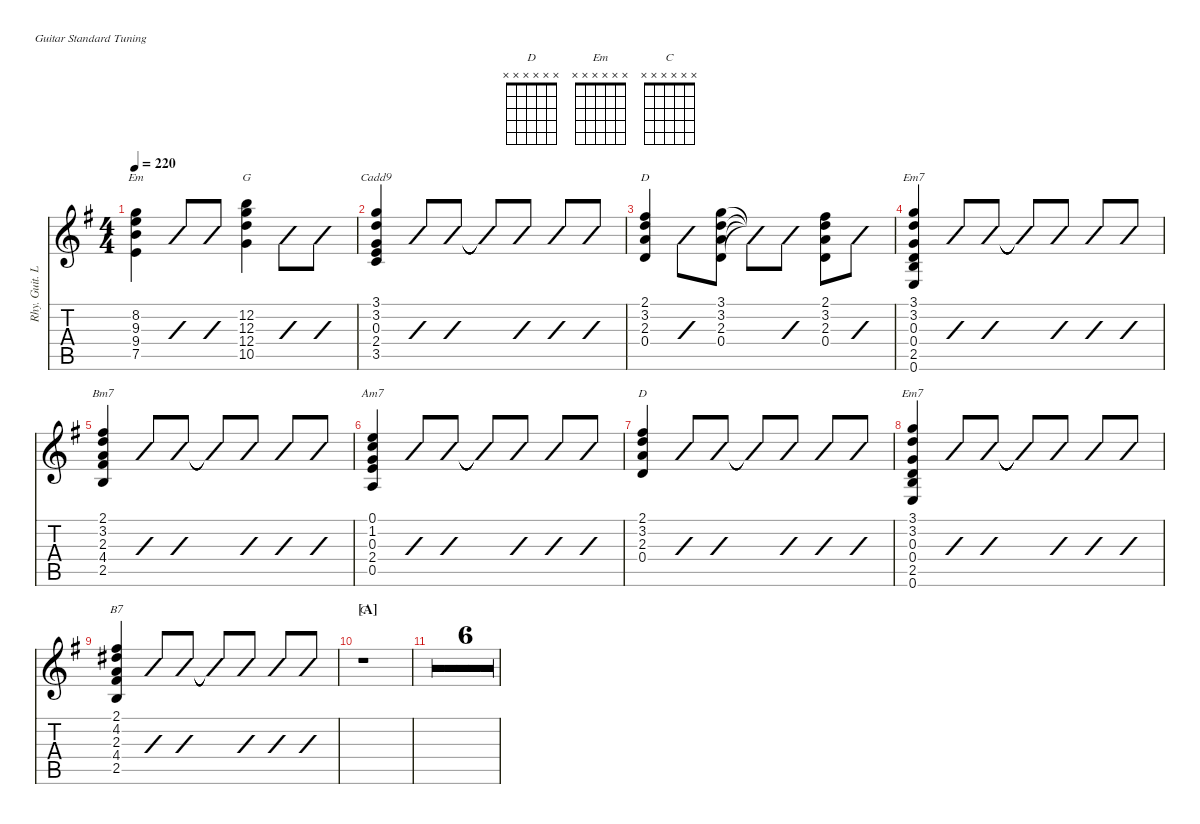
\hideDynamics
\bracketExtendMode nobrackets
\multiBarRest
\otherSystemsTrackNameOrientation horizontal
\track ("Rhy. Guit. L" "Rhy. Guit. L") {multiBarRest instrument distortionguitar}
\staff {score tabs}
\tuning (E4 B3 G3 D3 A2 E2)
\chord ("Cadd9" 3 3 0 2 3 x) {showdiagram false showfingering false}
\chord ("D" 2 3 2 0 x x) {showdiagram false showfingering false barre 2}
\chord ("Em7" 3 3 0 0 2 0) {showdiagram false showfingering false barre 3}
\chord ("Bm7" 2 3 2 4 2 x) {showdiagram false showfingering false barre (2 2)}
\chord ("Em" x 8 9 9 7 x) {firstfret 7 showdiagram false showfingering false}
\chord ("G" x 12 12 12 10 x) {firstfret 10 showdiagram false showfingering false}
\chord ("Am7" 0 1 0 2 0 x) {showdiagram false showfingering false}
\chord ("B7" 2 4 2 4 2 x) {showdiagram false showfingering false barre (2 2)}
\chord ("C" x x x x x x)
\chord ("D" x x x x x x)
\chord ("Em" x x x x x x)
\ts (4 4)
\tempo 220
\clef g2
\scale
0.946925
\ks g
(7.5{acc forcenatural} 9.4{acc forcenatural} 9.3{acc forcenatural} 8.2{acc forcenatural}).4{ch "Em" dy f beam Down} (7.5{x acc forcenatural} 9.4{x acc forcenatural} 9.3{x acc forcenatural}).8{slashed beam Up} (7.5{x acc forcenatural} 9.4{x acc forcenatural} 9.3{x acc forcenatural}).8{slashed beam Up} (10.5{acc forcenatural} 12.4{acc forcenatural} 12.3{acc forcenatural} 12.2{acc forcenatural}).4{ch "G" beam Down} (10.5{x acc forcenatural} 12.4{x acc forcenatural} 12.3{x acc forcenatural}).8{slashed beam Down} (10.5{x acc forcenatural} 12.4{x acc forcenatural} 12.3{x acc forcenatural}).8{slashed beam Down} |
\scale
1.14193 (3.5{acc forcenatural} 2.4{acc forcenatural} 0.3{acc forcenatural} 3.2{acc forcenatural} 3.1{acc forcenatural}).4{ch "Cadd9" beam Up} (0.3{acc forcenatural} 2.4{acc forcenatural} 3.5{acc forcenatural} 3.2{acc forcenatural} 3.1{acc forcenatural}).8{slashed beam Up} (0.3{acc forcenatural} 2.4{acc forcenatural} 3.5{acc forcenatural} 3.2{acc forcenatural} 3.1{acc forcenatural}).8{slashed beam Up} (0.3{t acc forcenatural} 2.4{t acc forcenatural} 3.5{t acc forcenatural} 3.2{t acc forcenatural} 3.1{t acc forcenatural}).8{slashed beam Up} (0.3{acc forcenatural} 2.4{acc forcenatural} 3.5{acc forcenatural} 3.2{acc forcenatural} 3.1{acc forcenatural}).8{slashed beam Up} (0.3{acc forcenatural} 2.4{acc forcenatural} 3.5{acc forcenatural} 3.2{acc forcenatural} 3.1{acc forcenatural}).8{slashed beam Up} (0.3{acc forcenatural} 2.4{acc forcenatural} 3.5{acc forcenatural} 3.2{acc forcenatural} 3.1{acc forcenatural}).8{slashed beam Up} |
\scale
0.946925 (0.4{acc forcenatural} 2.3{acc forcenatural} 3.2{acc forcenatural} 2.1{acc #}).4{ch "D" beam Up} (0.4{acc forcenatural} 2.3{acc forcenatural} 3.2{acc forcenatural} 2.1{acc #}).8{slashed beam Down} (0.4{acc forcenatural} 2.3{acc forcenatural} 3.2{acc forcenatural} 3.1{acc forcenatural}).8{beam Down} (0.4{t acc forcenatural} 2.3{t acc forcenatural} 3.2{t acc forcenatural} 3.1{t acc forcenatural}).8{slashed beam Down} (0.4{acc forcenatural} 2.3{acc forcenatural} 3.2{acc forcenatural} 3.1{acc forcenatural}).8{slashed beam Down} (0.4{acc forcenatural} 2.3{acc forcenatural} 3.2{acc forcenatural} 2.1{acc #}).8{beam Down} (0.4{acc forcenatural} 2.3{acc forcenatural} 3.2{acc forcenatural} 2.1{acc #}).8{slashed beam Down} |
\scale
0.953842 (3.1{acc forcenatural} 3.2{acc forcenatural} 0.3{acc forcenatural} 0.4{acc forcenatural} 2.5{acc forcenatural} 0.6{acc forcenatural}).4{ch "Em7" beam Up} (3.1{acc forcenatural} 3.2{acc forcenatural} 0.3{acc forcenatural} 0.4{acc forcenatural} 2.5{acc forcenatural} 0.6{acc forcenatural}).8{slashed beam Up} (3.1{acc forcenatural} 3.2{acc forcenatural} 0.3{acc forcenatural} 0.4{acc forcenatural} 2.5{acc forcenatural} 0.6{acc forcenatural}).8{slashed beam Up} (3.1{t acc forcenatural} 3.2{t acc forcenatural} 0.3{t acc forcenatural} 0.4{t acc forcenatural} 2.5{t acc forcenatural} 0.6{t acc forcenatural}).8{slashed beam Up} (3.1{acc forcenatural} 3.2{acc forcenatural} 0.3{acc forcenatural} 0.4{acc forcenatural} 2.5{acc forcenatural} 0.6{acc forcenatural}).8{slashed beam Up} (3.1{acc forcenatural} 3.2{acc forcenatural} 0.3{acc forcenatural} 0.4{acc forcenatural} 2.5{acc forcenatural} 0.6{acc forcenatural}).8{slashed beam Up} (3.1{acc forcenatural} 3.2{acc forcenatural} 0.3{acc forcenatural} 0.4{acc forcenatural} 2.5{acc forcenatural} 0.6{acc forcenatural}).8{slashed beam Up} |
\scale
0.957301 (2.5{acc forcenatural} 4.4{acc #} 2.3{acc forcenatural} 2.1{acc #} 3.2{acc forcenatural}).4{ch "Bm7" beam Up} (2.5{acc forcenatural} 4.4{acc #} 2.3{acc forcenatural} 2.1{acc #} 3.2{acc forcenatural}).8{slashed beam Up} (2.5{acc forcenatural} 4.4{acc #} 2.3{acc forcenatural} 2.1{acc #} 3.2{acc forcenatural}).8{slashed beam Up} (2.5{t acc forcenatural} 4.4{t acc #} 2.3{t acc forcenatural} 2.1{t acc #} 3.2{t acc forcenatural}).8{slashed beam Up} (2.5{acc forcenatural} 4.4{acc #} 2.3{acc forcenatural} 2.1{acc #} 3.2{acc forcenatural}).8{slashed beam Up} (2.5{acc forcenatural} 4.4{acc #} 2.3{acc forcenatural} 2.1{acc #} 3.2{acc forcenatural}).8{slashed beam Up} (2.5{acc forcenatural} 4.4{acc #} 2.3{acc forcenatural} 2.1{acc #} 3.2{acc forcenatural}).8{slashed beam Up} |
\scale
1.13501 (0.5{acc forcenatural} 2.4{acc forcenatural} 0.1{acc forcenatural} 1.2{acc forcenatural} 0.3{acc forcenatural}).4{ch "Am7" beam Up} (0.5{acc forcenatural} 2.4{acc forcenatural} 0.1{acc forcenatural} 1.2{acc forcenatural} 0.3{acc forcenatural}).8{slashed beam Up} (0.5{acc forcenatural} 2.4{acc forcenatural} 0.1{acc forcenatural} 1.2{acc forcenatural} 0.3{acc forcenatural}).8{slashed beam Up} (0.5{t acc forcenatural} 2.4{t acc forcenatural} 0.1{t acc forcenatural} 1.2{t acc forcenatural} 0.3{t acc forcenatural}).8{slashed beam Up} (0.5{acc forcenatural} 2.4{acc forcenatural} 0.1{acc forcenatural} 1.2{acc forcenatural} 0.3{acc forcenatural}).8{slashed beam Up} (0.5{acc forcenatural} 2.4{acc forcenatural} 0.1{acc forcenatural} 1.2{acc forcenatural} 0.3{acc forcenatural}).8{slashed beam Up} (0.5{acc forcenatural} 2.4{acc forcenatural} 0.1{acc forcenatural} 1.2{acc forcenatural} 0.3{acc forcenatural}).8{slashed beam Up} |
\scale
0.950384 (0.4{acc forcenatural} 2.3{acc forcenatural} 3.2{acc forcenatural} 2.1{acc #}).4{ch "D" beam Up} (0.4{acc forcenatural} 2.3{acc forcenatural} 3.2{acc forcenatural} 2.1{acc #}).8{slashed beam Up} (0.4{acc forcenatural} 2.3{acc forcenatural} 3.2{acc forcenatural} 2.1{acc #}).8{slashed beam Up} (0.4{t acc forcenatural} 2.3{t acc forcenatural} 3.2{t acc forcenatural} 2.1{t acc #}).8{slashed beam Up} (0.4{acc forcenatural} 2.3{acc forcenatural} 3.2{acc forcenatural} 2.1{acc #}).8{slashed beam Up} (0.4{acc forcenatural} 2.3{acc forcenatural} 3.2{acc forcenatural} 2.1{acc #}).8{slashed beam Up} (0.4{acc forcenatural} 2.3{acc forcenatural} 3.2{acc forcenatural} 2.1{acc #}).8{slashed beam Up} |
\scale
0.957301 (3.1{acc forcenatural} 3.2{acc forcenatural} 0.3{acc forcenatural} 0.4{acc forcenatural} 2.5{acc forcenatural} 0.6{acc forcenatural}).4{ch "Em7" beam Up} (3.1{acc forcenatural} 3.2{acc forcenatural} 0.3{acc forcenatural} 0.4{acc forcenatural} 2.5{acc forcenatural} 0.6{acc forcenatural}).8{slashed beam Up} (3.1{acc forcenatural} 3.2{acc forcenatural} 0.3{acc forcenatural} 0.4{acc forcenatural} 2.5{acc forcenatural} 0.6{acc forcenatural}).8{slashed beam Up} (3.1{t acc forcenatural} 3.2{t acc forcenatural} 0.3{t acc forcenatural} 0.4{t acc forcenatural} 2.5{t acc forcenatural} 0.6{t acc forcenatural}).8{slashed beam Up} (3.1{acc forcenatural} 3.2{acc forcenatural} 0.3{acc forcenatural} 0.4{acc forcenatural} 2.5{acc forcenatural} 0.6{acc forcenatural}).8{slashed beam Up} (3.1{acc forcenatural} 3.2{acc forcenatural} 0.3{acc forcenatural} 0.4{acc forcenatural} 2.5{acc forcenatural} 0.6{acc forcenatural}).8{slashed beam Up} (3.1{acc forcenatural} 3.2{acc forcenatural} 0.3{acc forcenatural} 0.4{acc forcenatural} 2.5{acc forcenatural} 0.6{acc forcenatural}).8{slashed beam Up} |
\scale
0.957301 (2.5{acc forcenatural} 4.4{acc #} 2.3{acc forcenatural} 2.1{acc #} 4.2{acc #}).4{ch "B7" beam Up} (2.5{acc forcenatural} 4.4{acc #} 2.3{acc forcenatural} 2.1{acc #} 4.2{acc #}).8{slashed beam Up} (2.5{acc forcenatural} 4.4{acc #} 2.3{acc forcenatural} 2.1{acc #} 4.2{acc #}).8{slashed beam Up} (2.5{t acc forcenatural} 4.4{t acc #} 2.3{t acc forcenatural} 2.1{t acc #} 4.2{t acc #}).8{slashed beam Up} (2.5{acc forcenatural} 4.4{acc #} 2.3{acc forcenatural} 2.1{acc #} 4.2{acc #}).8{slashed beam Up} (2.5{acc forcenatural} 4.4{acc #} 2.3{acc forcenatural} 2.1{acc #} 4.2{acc #}).8{slashed beam Up} (2.5{acc forcenatural} 4.4{acc #} 2.3{acc forcenatural} 2.1{acc #} 4.2{acc #}).8{slashed beam Up} |
\section ("A" "")
r.1{ch "C" beam Down} |
r.1{ch "D" beam Down} |
r.1{ch "Em" beam Down} |
r.1{beam Down} |
\scale
1.13847 r.1{ch "C" beam Down} |
\scale
0.943041 r.1{ch "D" beam Down} |
\scale
0.961043 r.1{ch "Em" beam Down}
